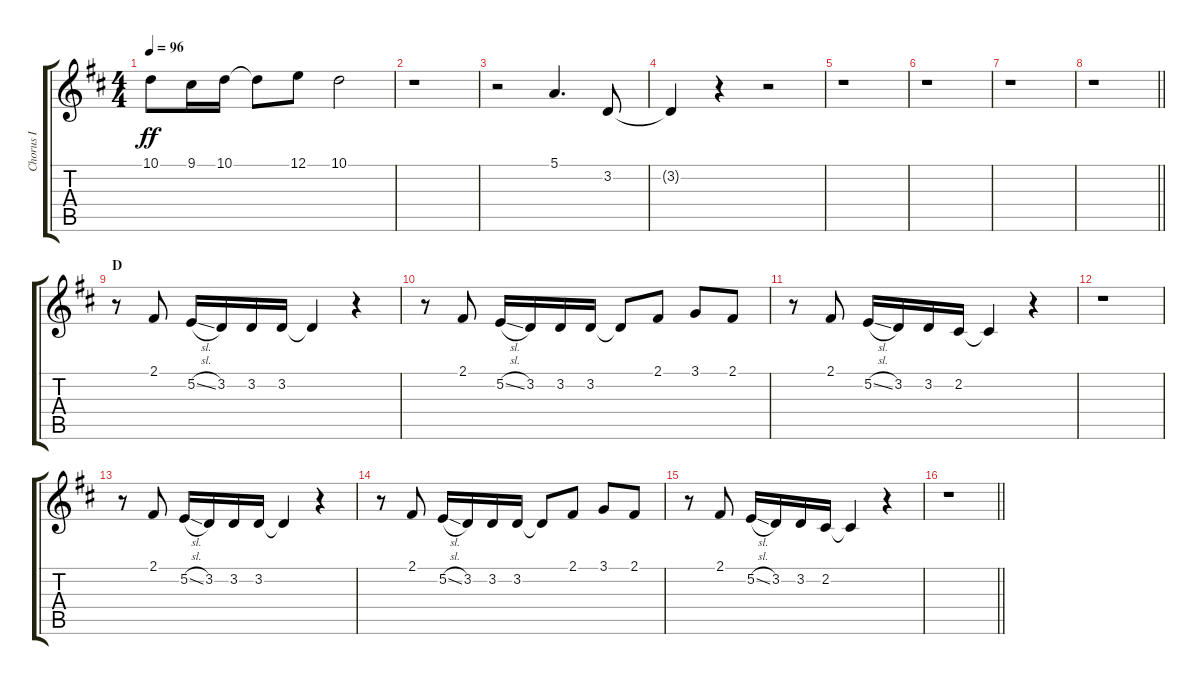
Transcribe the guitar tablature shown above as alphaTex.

\track ("Chorus I" "Chorus I") {instrument voiceoohs}
\staff {score tabs}
\tuning (E4 B3 G3 D3 A2 E2) {hide}
\ts (4 4)
\tempo 96
\clef g2
\ks d
10.1.8{dy ff} 9.1.16 10.1.16 10.1{t}.8 12.1.8 10.1.2 |
r.1 |
r.2 5.1.4{d} 3.2.8 |
3.2{t}.4 r.4 r.2 |
r.1 |
r.1 |
r.1 |
\barLineRight lightlight
r.1 |
\section ("" "D")
r.8 2.1.8 5.2{sl}.16 3.2.16 3.2.16 3.2.16 3.2{t}.4 r.4 |
r.8 2.1.8 5.2{sl}.16 3.2.16 3.2.16 3.2.16 3.2{t}.8 2.1.8 3.1.8 2.1.8 |
r.8 2.1.8 5.2{sl}.16 3.2.16 3.2.16 2.2.16 2.2{t}.4 r.4 |
r.1 |
r.8 2.1.8 5.2{sl}.16 3.2.16 3.2.16 3.2.16 3.2{t}.4 r.4 |
r.8 2.1.8 5.2{sl}.16 3.2.16 3.2.16 3.2.16 3.2{t}.8 2.1.8 3.1.8 2.1.8 |
r.8 2.1.8 5.2{sl}.16 3.2.16 3.2.16 2.2.16 2.2{t}.4 r.4 |
\barLineRight lightlight
r.1
